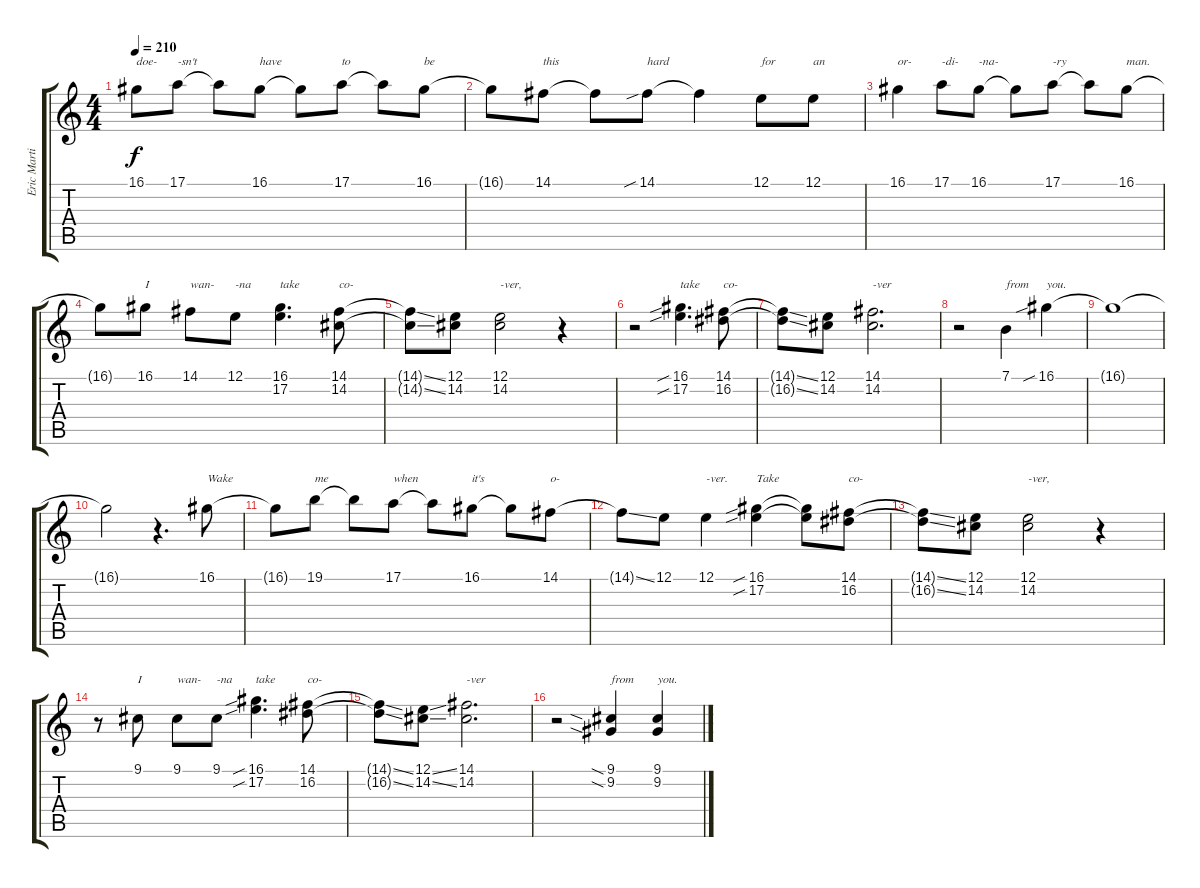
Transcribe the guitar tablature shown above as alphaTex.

\track ("Eric Martin with backup vocals" "Eric Marti") {instrument whistle}
\staff {score tabs}
\tuning (E4 B3 G3 D3 A2 E2) {hide}
\ts (4 4)
\tempo 210
\clef g2
\ks c
16.1.8{txt "doe-" dy f} 17.1.8{txt "-sn't"} 17.1{t}.8 16.1.8{txt "have"} 16.1{t}.8 17.1.8{txt "to"} 17.1{t}.8 16.1.8{txt "be"} |
16.1{t}.8 14.1.8{txt "this"} 14.1{t}.8 14.1{sib}.8{txt "hard"} 14.1{t}.4 12.1.8{txt "for"} 12.1.8{txt "an"} |
16.1.4{txt "or-"} 17.1.8{txt "-di-"} 16.1.8{txt "-na-"} 16.1{t}.8 17.1.8{txt "-ry"} 17.1{t}.8 16.1.8{txt "man."} |
16.1{t}.8 16.1.8{txt "I"} 14.1.8{txt "wan-"} 12.1.8{txt "-na"} (16.1 17.2).4{d txt "take"} (14.1 14.2).8{txt "co-"} |
(14.1{ss t} 14.2{ss t}).8 (12.1 14.2).8 (12.1 14.2).2{txt "-ver,"} r.4 |
r.2 (16.1{sib} 17.2{sib}).4{d txt "take"} (14.1 16.2).8{txt "co-"} |
(14.1{ss t} 16.2{ss t}).8 (12.1 14.2).8 (14.1 14.2).2{d txt "-ver"} |
r.2 7.1.4{txt "from"} 16.1{sib}.4{txt "you."} |
16.1{t}.1 |
16.1{t}.2 r.4{d} 16.1.8{txt "Wake"} |
16.1{t}.8 19.1.8{txt "me"} 19.1{t}.8 17.1.8{txt "when"} 17.1{t}.8 16.1.8{txt "it's"} 16.1{t}.8 14.1.8{txt "o-"} |
14.1{ss t}.8 12.1.8 12.1.4{txt "-ver."} (16.1{sib} 17.2{sib}).4{txt "Take"} (16.1{t} 17.2{t}).8 (14.1 16.2).8{txt "co-"} |
(14.1{ss t} 16.2{ss t}).8 (12.1 14.2).8 (12.1 14.2).2{txt "-ver,"} r.4 |
r.8 9.1.8{txt "I"} 9.1.8{txt "wan-"} 9.1.8{txt "-na"} (16.1{sib} 17.2{sib}).4{d txt "take"} (14.1 16.2).8{txt "co-"} |
(14.1{ss t} 16.2{ss t}).8 (12.1{ss} 14.2{ss}).8 (14.1 14.2).2{d txt "-ver"} |
r.2 (9.1{sia} 9.2{sia}).4{txt "from"} (9.1 9.2).4{txt "you."}
